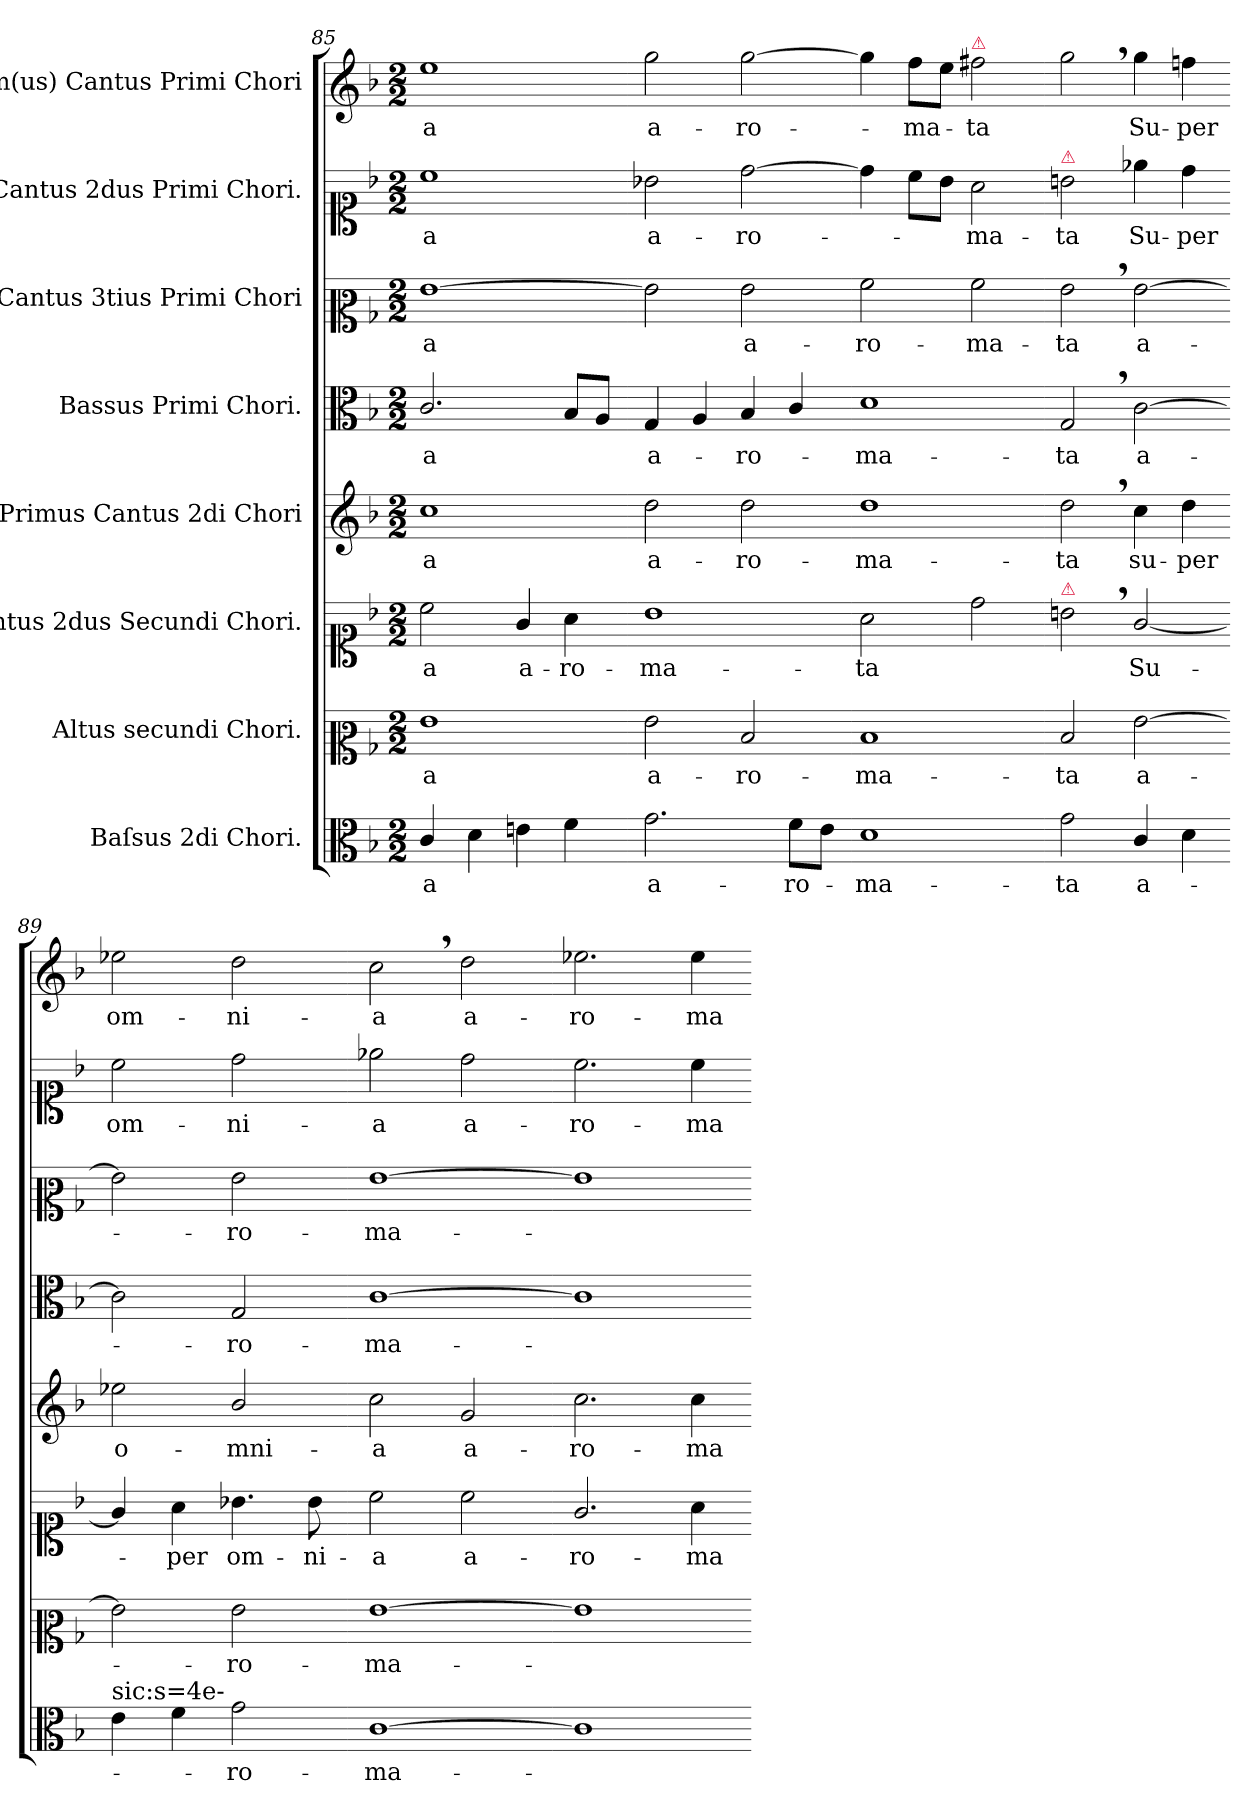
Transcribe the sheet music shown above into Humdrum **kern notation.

**kern	**text	**kern	**text	**kern	**text	**kern	**text	**kern	**text	**kern	**text	**kern	**text	**kern	**text
*part8	*part8	*part7	*part7	*part6	*part6	*part5	*part5	*part4	*part4	*part3	*part3	*part2	*part2	*part1	*part1
*staff8	*staff8	*staff7	*staff7	*staff6	*staff6	*staff5	*staff5	*staff4	*staff4	*staff3	*staff3	*staff2	*staff2	*staff1	*staff1
*I"Baſsus 2di Chori.	*	*I"Altus secundi Chori.	*	*I"Cantus 2dus Secundi Chori.	*	*I"Primus Cantus 2di Chori	*	*I"Bassus Primi Chori.	*	*I"Cantus 3tius Primi Chori	*	*I"Cantus 2dus Primi Chori.	*	*I"Im(us) Cantus Primi Chori	*
*clefC3	*	*clefC2	*	*clefC1	*	*clefG2	*	*clefC3	*	*clefC2	*	*clefC1	*	*clefG2	*
*k[b-]	*	*k[b-]	*	*k[b-]	*	*k[b-]	*	*k[b-]	*	*k[b-]	*	*k[b-]	*	*k[b-]	*
*M2/2	*	*M2/2	*	*M2/2	*	*M2/2	*	*M2/2	*	*M2/2	*	*M2/2	*	*M2/2	*
=85	=85	=85	=85	=85	=85	=85	=85	=85	=85	=85	=85	=85	=85	=85	=85
4c/	-a	1g	-a	2cc\	-a	1cc	-a	2.c/	-a	[1g	-a	1cc	-a	1ee	-a
4d\	.	.	.	.	.	.	.	.	.	.	.	.	.	.	.
4en\	.	.	.	4g/	a-	.	.	.	.	.	.	.	.	.	.
4f\	.	.	.	4a\	-ro-	.	.	8B-/L	.	.	.	.	.	.	.
.	.	.	.	.	.	.	.	8A/J	.	.	.	.	.	.	.
=86-	=86-	=86-	=86-	=86-	=86-	=86-	=86-	=86-	=86-	=86-	=86-	=86-	=86-	=86-	=86-
2.g\	a-	2g\	a-	1b-	-ma-	2dd\	a-	4G/	a-	2g]	.	2b-X\	a-	2gg\	a-
.	.	.	.	.	.	.	.	4A/	.	.	.	.	.	.	.
.	.	2d/	-ro-	.	.	2dd\	-ro-	4B-/	-ro-	2g\	a-	[2dd\	-ro-	[2gg\	-ro-
8f\L	-ro-	.	.	.	.	.	.	4c/	.	.	.	.	.	.	.
8e\J	.	.	.	.	.	.	.	.	.	.	.	.	.	.	.
=87-	=87-	=87-	=87-	=87-	=87-	=87-	=87-	=87-	=87-	=87-	=87-	=87-	=87-	=87-	=87-
1d	-ma-	1d	-ma-	2a\	-ta	1dd	-ma-	1d	-ma-	2a\	-ro-	4dd\]	.	4gg\]	.
.	.	.	.	.	.	.	.	.	.	.	.	8cc\L	.	8ff\L	-ma-
.	.	.	.	.	.	.	.	.	.	.	.	8b-\J	.	8ee\J	.
!	!	!	!	!	!	!	!	!	!	!	!	!	!	!LO:TX:a:color=crimson:t=⚠	!
.	.	.	.	2dd\	.	.	.	.	.	2a\	-ma-	2a\	-ma-	2ff#X\	-ta
=88-	=88-	=88-	=88-	=88-	=88-	=88-	=88-	=88-	=88-	=88-	=88-	=88-	=88-	=88-	=88-
!	!	!	!	!	!	!	!	!	!	!	!	!LO:TX:a:color=crimson:t=⚠	!	!	!
!	!	!	!	!LO:TX:a:color=crimson:t=⚠	!	!	!	!	!	!	!	!	!	!	!
2g\	-ta	2d/	-ta	2bn,>\	.	2dd,>\	-ta	2G,>/	-ta	2g,>\	-ta	2bn\	-ta	2gg,>\	.
4c/	a-	[2g\	a-	[2g/	Su-	4cc\	su-	[2c\	a-	[2g\	a-	4ee-X\	Su-	4gg\	Su-
4d\	.	.	.	.	.	4dd\	-per	.	.	.	.	4dd\	-per	4ffn\	-per
=89-	=89-	=89-	=89-	=89-	=89-	=89-	=89-	=89-	=89-	=89-	=89-	=89-	=89-	=89-	=89-
!LO:TX:a:t=sic&colon;s=4e-	!	!	!	!	!	!	!	!	!	!	!	!	!	!	!
4e\	.	2g\]	.	4g/]	.	2ee-X\	o-	2c\]	.	2g\]	.	2cc\	om-	2ee-X\	om-
4f\	.	.	.	4a\	-per	.	.	.	.	.	.	.	.	.	.
2g\	-ro-	2g\	-ro-	4.b-X\	om-	2b-/	-mni-	2G/	-ro-	2g\	-ro-	2dd\	-ni-	2dd\	-ni-
.	.	.	.	8b-\	-ni-	.	.	.	.	.	.	.	.	.	.
=90-	=90-	=90-	=90-	=90-	=90-	=90-	=90-	=90-	=90-	=90-	=90-	=90-	=90-	=90-	=90-
[1c	-ma-	[1g	-ma-	2cc\	-a	2cc\	-a	[1c	-ma-	[1g	-ma-	2ee-X\	-a	2cc,>\	-a
.	.	.	.	2cc\	a-	2g/	a-	.	.	.	.	2dd\	a-	2dd\	a-
=91-	=91-	=91-	=91-	=91-	=91-	=91-	=91-	=91-	=91-	=91-	=91-	=91-	=91-	=91-	=91-
1c]	.	1g]	.	2.g/	-ro-	2.cc\	-ro-	1c]	.	1g]	.	2.cc\	-ro-	2.ee-X\	-ro-
.	.	.	.	4a\	-ma-	4cc\	-ma-	.	.	.	.	4cc\	-ma-	4ee-\	-ma-
=-	=-	=-	=-	=-	=-	=-	=-	=-	=-	=-	=-	=-	=-	=-	=-
*-	*-	*-	*-	*-	*-	*-	*-	*-	*-	*-	*-	*-	*-	*-	*-
